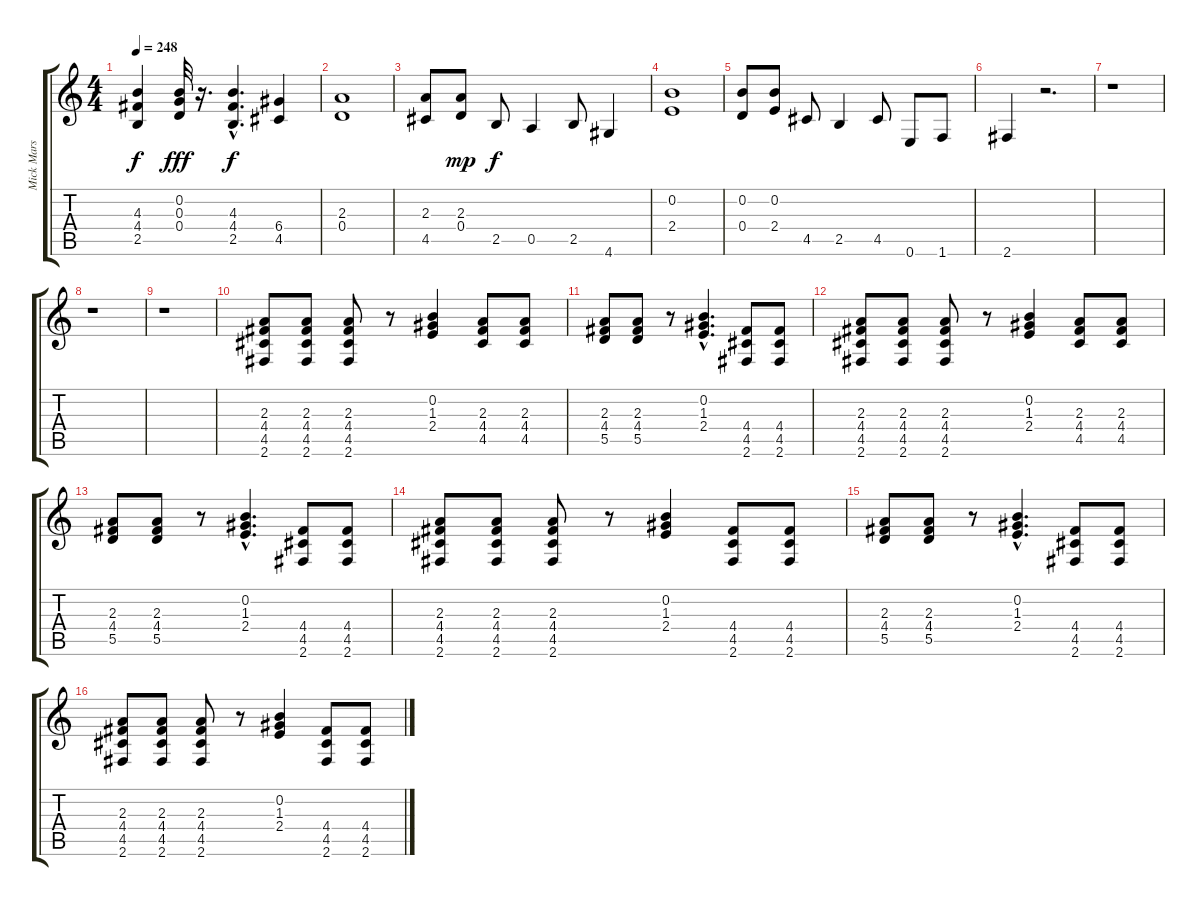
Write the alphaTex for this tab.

\track ("Mick Mars" "Mick Mars") {instrument overdrivenguitar}
\staff {score tabs}
\tuning (E4 B3 G3 D3 A2 E2) {hide}
\ts (4 4)
\tempo 248
\clef g2
\ks c
(4.3 4.4 2.5).4{dy f} (0.2 0.3 0.4).32{dy fff} r.16{d} (4.3{hac} 4.4{hac} 2.5{hac}).4{d dy f} (6.4 4.5).4 |
(2.3 0.4).1 |
(2.3 4.5).8 (2.3 0.4).8{dy mp} 2.5.8{dy f} 0.5.4 2.5.8 4.6.4 |
(0.2 2.4).1 |
(0.2 0.4).8 (0.2 2.4).8 4.5.8 2.5.4 4.5.8 0.6.8 1.6.8 |
2.6.4 r.2{d} |
r.1 |
r.1 |
r.1 |
(2.3 4.4 4.5 2.6).8 (2.3 4.4 4.5 2.6).8 (2.3 4.4 4.5 2.6).8 r.8 (0.2 1.3 2.4).4 (2.3 4.4 4.5).8 (2.3 4.4 4.5).8 |
(2.3 4.4 5.5).8 (2.3 4.4 5.5).8 r.8 (0.2{hac} 1.3{hac} 2.4{hac}).4{d} (4.4 4.5 2.6).8 (4.4 4.5 2.6).8 |
(2.3 4.4 4.5 2.6).8 (2.3 4.4 4.5 2.6).8 (2.3 4.4 4.5 2.6).8 r.8 (0.2 1.3 2.4).4 (2.3 4.4 4.5).8 (2.3 4.4 4.5).8 |
(2.3 4.4 5.5).8 (2.3 4.4 5.5).8 r.8 (0.2{hac} 1.3{hac} 2.4{hac}).4{d} (4.4 4.5 2.6).8 (4.4 4.5 2.6).8 |
(2.3 4.4 4.5 2.6).8 (2.3 4.4 4.5 2.6).8 (2.3 4.4 4.5 2.6).8 r.8 (0.2 1.3 2.4).4 (4.4 4.5 2.6).8 (4.4 4.5 2.6).8 |
(2.3 4.4 5.5).8 (2.3 4.4 5.5).8 r.8 (0.2{hac} 1.3{hac} 2.4{hac}).4{d} (4.4 4.5 2.6).8 (4.4 4.5 2.6).8 |
(2.3 4.4 4.5 2.6).8 (2.3 4.4 4.5 2.6).8 (2.3 4.4 4.5 2.6).8 r.8 (0.2 1.3 2.4).4 (4.4 4.5 2.6).8 (4.4 4.5 2.6).8
